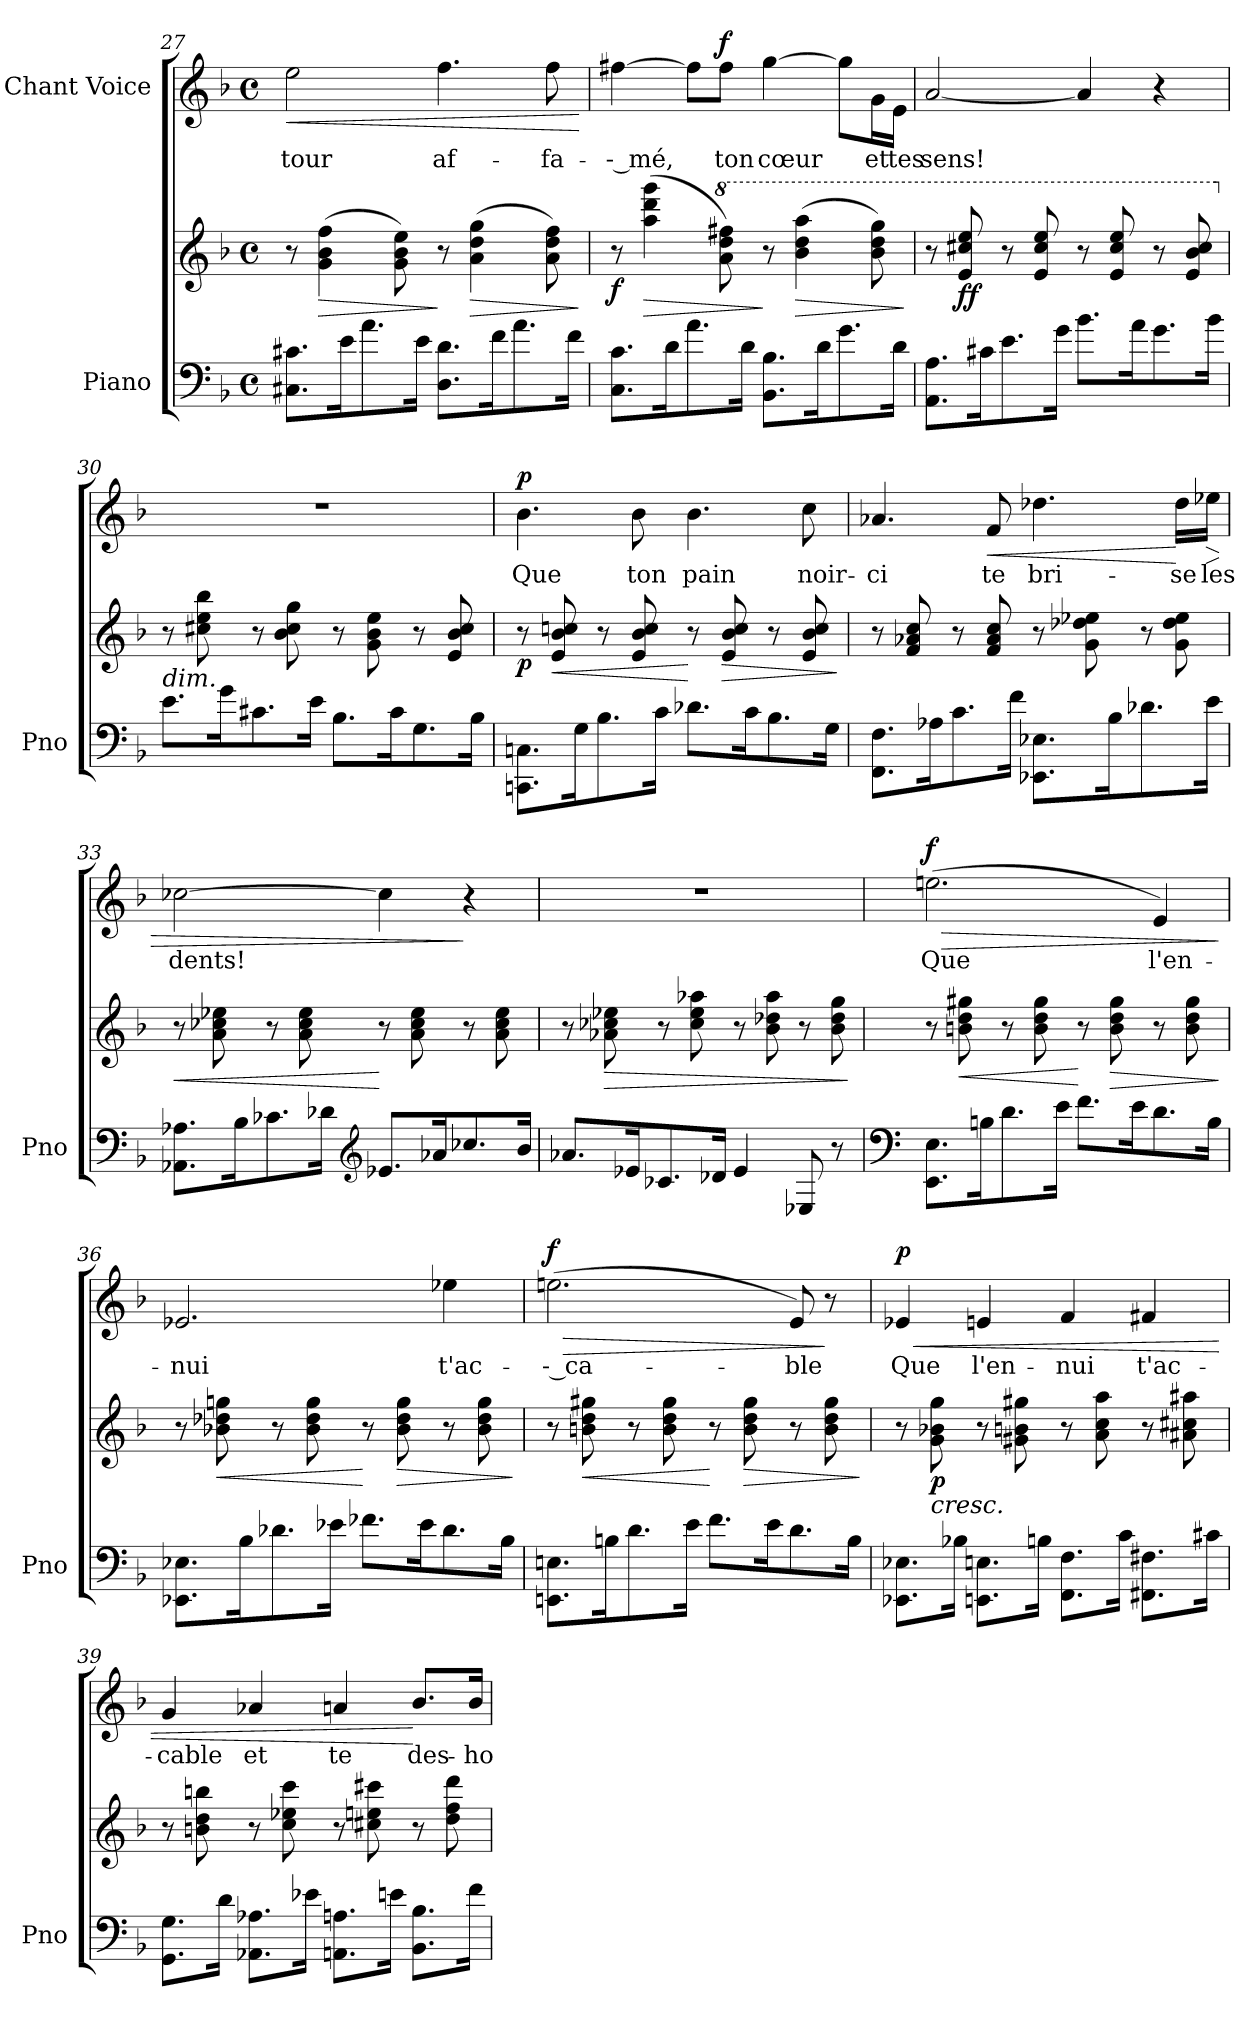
**kern	**kern	**dynam	**kern	**text	**dynam
*part2	*part2	*part2	*part1	*part1	*part1
*staff3	*staff2	*staff2/3	*staff1	*staff1	*staff1
*I"Piano	*	*	*I"Chant Voice	*	*
*I'Pno	*	*	*	*	*
*clefF4	*clefG2	*	*clefG2	*	*
*k[b-]	*k[b-]	*	*k[b-]	*	*
*M4/4	*M4/4	*	*M4/4	*	*
*met(c)	*met(c)	*	*met(c)	*	*
=27	=27	=27	=27	=27	=27
!	!	!	!	!	!LO:HP:b
8.C#X\ 8.c#X\L	8r	.	2ee\	-tour	<
!	!	!LO:HP:b	!	!	!
.	(4g\ 4b-\ 4ff\	>	.	.	.
16e\K	.	.	.	.	.
8.a\	.	.	.	.	.
.	8g\ 8b-\ 8ee\)	.	.	.	.
16e\Jk	.	.	.	.	.
8.D\ 8.d\L	8r	]	4.ff\	af-	.
!	!	!LO:HP:b	!	!	!
.	(4a\ 4dd\ 4gg\	>	.	.	.
16f\K	.	.	.	.	.
8.a\	.	.	.	.	.
.	8a\ 8dd\ 8ff\)	.	8ff\	-fa-	.
16f\Jk	.	.	.	.	.
.	.	]	.	.	[
=28	=28	=28	=28	=28	=28
!	!	!LO:DY:b	!	!	!
8.C\ 8.c\L	8r	f	[4ff#X\	-- mé,	.
!	!	!LO:HP:b	!	!	!
.	(4aa\ 4ddd\ 4ggg\	>	.	.	.
16d\K	.	.	.	.	.
8.a\	.	.	8ff#\L]	.	.
*	*8va	*	*	*	*
!	!	!	!	!	!LO:DY:a
.	8aa\ 8ddd\ 8fff#X\)	.	8ff#\J	ton	f
16d\Jk	.	.	.	.	.
8.BB-\ 8.B-\L	8r	]	[4gg\	cœur	.
!	!	!LO:HP:b	!	!	!
.	(4bb-\ 4ddd\ 4aaa\	>	.	.	.
16d\K	.	.	.	.	.
8.g\	.	.	8gg\L]	.	.
.	8bb-\ 8ddd\ 8ggg\)	.	16g\L	et	.
16d\Jk	.	.	16e\JJ	tes	.
.	.	]	.	.	.
=29	=29	=29	=29	=29	=29
8.AA\ 8.A\L	8r	.	[2a/	sens!	.
!	!	!LO:DY:b	!	!	!
.	8ee/ 8ccc#X/ 8eee/	ff	.	.	.
16c#X\K	.	.	.	.	.
8.e\	8r	.	.	.	.
.	8ee/ 8ccc#/ 8eee/	.	.	.	.
16g\Jk	.	.	.	.	.
8.b-\L	8r	.	4a/]	.	.
.	8ee/ 8ccc#/ 8eee/	.	.	.	.
16a\K	.	.	.	.	.
8.g\	8r	.	4r	.	.
.	8ee/ 8bb-/ 8ccc#/	.	.	.	.
16b-\Jk	.	.	.	.	.
=30	=30	=30	=30	=30	=30
*	*X8va	*	*	*	*
!LO:TX:a:i:t=dim.	!	!	!	!	!
8.e\L	8r	.	1r	.	.
.	8cc#X\ 8ee\ 8bb-\	.	.	.	.
16g\K	.	.	.	.	.
8.c#X\	8r	.	.	.	.
.	8b-\ 8cc#\ 8gg\	.	.	.	.
16e\Jk	.	.	.	.	.
8.B-\L	8r	.	.	.	.
.	8g\ 8b-\ 8ee\	.	.	.	.
16c#\K	.	.	.	.	.
8.G\	8r	.	.	.	.
.	8e/ 8b-/ 8cc#/	.	.	.	.
16B-\Jk	.	.	.	.	.
=31	=31	=31	=31	=31	=31
!	!	!LO:DY:b	!	!	!LO:DY:a
8.CCn\ 8.Cn\L	8r	p	4.b-\	Que	p
!	!	!LO:HP:b	!	!	!
.	8e/ 8b-/ 8ccn/	<	.	.	.
16G\K	.	.	.	.	.
8.B-\	8r	.	.	.	.
.	8e/ 8b-/ 8cc/	.	8b-\	ton	.
16c\Jk	.	.	.	.	.
8.d-X\L	8r	[	4.b-\	pain	.
!	!	!LO:HP:b	!	!	!
.	8e/ 8b-/ 8cc/	>	.	.	.
16c\K	.	.	.	.	.
8.B-\	8r	.	.	.	.
.	8e/ 8b-/ 8cc/	.	8cc\	noir-	.
16G\Jk	.	.	.	.	.
.	.	]	.	.	.
=32	=32	=32	=32	=32	=32
8.FF\ 8.F\L	8r	.	4.a-X/	-ci	.
.	8f/ 8a-X/ 8cc/	.	.	.	.
16A-X\K	.	.	.	.	.
8.c\	8r	.	.	.	.
!	!	!	!	!	!LO:HP:b
.	8f/ 8a-/ 8cc/	.	8f/	te	<
16f\Jk	.	.	.	.	.
8.EE-X\ 8.E-X\L	8r	.	4.dd-X\	bri-	.
.	8g\ 8dd-X\ 8ee-X\	.	.	.	.
16B-\K	.	.	.	.	.
8.d-X\	8r	.	.	.	.
.	8g\ 8dd-\ 8ee-\	.	16dd-\LL	-se	[
!	!	!	!	!	!LO:HP:b
16e\Jk	.	.	16ee-X\JJ	les	>
=33	=33	=33	=33	=33	=33
!	!	!LO:HP:b	!	!	!
8.AA-X\ 8.A-X\L	8r	<	[2cc-X\	dents!	.
.	8a\ 8cc-X\ 8ee-X\	.	.	.	.
16B-\K	.	.	.	.	.
8.c-X\	8r	.	.	.	.
.	8a\ 8cc-\ 8ee-\	.	.	.	.
16d-X\Jk	.	.	.	.	.
*clefG2	*	*	*	*	*
8.e-X/L	8r	[	4cc-\]	.	.
.	8a\ 8cc-\ 8ee-\	.	.	.	.
16a-X/K	.	.	.	.	.
8.cc-X/	8r	.	4r	.	]
.	8a\ 8cc-\ 8ee-\	.	.	.	.
16b-/Jk	.	.	.	.	.
=34	=34	=34	=34	=34	=34
8.a-X/L	8r	.	1r	.	.
!	!	!LO:HP:b	!	!	!
.	8a-X\ 8cc-X\ 8ee-X\	>	.	.	.
16e-X/K	.	.	.	.	.
8.c-X/	8r	.	.	.	.
.	8cc-\ 8ee-\ 8aa-X\	.	.	.	.
16d-X/Jk	.	.	.	.	.
4e-/	8r	.	.	.	.
.	8b-\ 8dd-X\ 8aa-\	.	.	.	.
8E-X/	8r	.	.	.	.
8r	8b-\ 8dd-\ 8gg\	.	.	.	.
.	.	]	.	.	.
=35	=35	=35	=35	=35	=35
*clefF4	*	*	*	*	*
!	!	!	!	!	!LO:HP:b
!	!	!	!	!	!LO:DY:n=1:a
8.EE\ 8.E\L	8r	.	(2.een\	Que	> f
!	!	!LO:HP:b	!	!	!
.	8bn\ 8dd\ 8gg#X\	<	.	.	.
16Bn\K	.	.	.	.	.
8.d\	8r	.	.	.	.
.	8b\ 8dd\ 8gg#\	.	.	.	.
16e\Jk	.	.	.	.	.
8.f\L	8r	[	.	.	.
!	!	!LO:HP:b	!	!	!
.	8b\ 8dd\ 8gg#\	>	.	.	.
16e\K	.	.	.	.	.
8.d\	8r	.	4e/)	l'en-	.
.	8b\ 8dd\ 8gg#\	.	.	.	.
16B\Jk	.	.	.	.	.
.	.	]	.	.	]
=36	=36	=36	=36	=36	=36
8.EE-X\ 8.E-X\L	8r	.	2.e-X/	-nui	.
!	!	!LO:HP:b	!	!	!
.	8b-X\ 8dd-X\ 8ggn\	<	.	.	.
16B-\K	.	.	.	.	.
8.d-X\	8r	.	.	.	.
.	8b-\ 8dd-\ 8gg\	.	.	.	.
16e-X\Jk	.	.	.	.	.
8.f-X\L	8r	[	.	.	.
!	!	!LO:HP:b	!	!	!
.	8b-\ 8dd-\ 8gg\	>	.	.	.
16e-\K	.	.	.	.	.
8.d-\	8r	.	4ee-X\	t'ac-	.
.	8b-\ 8dd-\ 8gg\	.	.	.	.
16B-\Jk	.	.	.	.	.
.	.	]	.	.	.
=37	=37	=37	=37	=37	=37
!	!	!	!	!	!LO:HP:b
!	!	!	!	!	!LO:DY:n=1:a
8.EEn\ 8.En\L	8r	.	(2.een\	-- ca-	> f
!	!	!LO:HP:b	!	!	!
.	8bn\ 8dd\ 8gg#X\	<	.	.	.
16Bn\K	.	.	.	.	.
8.d\	8r	.	.	.	.
.	8b\ 8dd\ 8gg#\	.	.	.	.
16e\Jk	.	.	.	.	.
8.f\L	8r	[	.	.	.
!	!	!LO:HP:b	!	!	!
.	8b\ 8dd\ 8gg#\	>	.	.	.
16e\K	.	.	.	.	.
8.d\	8r	.	8e/)	-ble	.
.	8b\ 8dd\ 8gg#\	.	8r	.	]
16B\Jk	.	.	.	.	.
.	.	]	.	.	.
=38	=38	=38	=38	=38	=38
!	!	!	!	!	!LO:HP:b
!	!	!	!	!	!LO:DY:n=1:a
8.EE-X\ 8.E-X\L	8r	.	4e-X/	Que	< p
!	!LO:TX:b:i:t=cresc.	!	!	!	!
!	!	!LO:DY:b	!	!	!
.	8g\ 8b-X\ 8gg\	p	.	.	.
16B-X\Jk	.	.	.	.	.
8.EEn\ 8.En\L	8r	.	4en/	l'en-	.
.	8g#X\ 8bn\ 8gg#X\	.	.	.	.
16Bn\Jk	.	.	.	.	.
8.FF\ 8.F\L	8r	.	4f/	-nui	.
.	8a\ 8cc\ 8aa\	.	.	.	.
16c\Jk	.	.	.	.	.
8.FF#X\ 8.F#X\L	8r	.	4f#X/	t'ac-	.
.	8a#X\ 8cc#X\ 8aa#X\	.	.	.	.
16c#X\Jk	.	.	.	.	.
=39	=39	=39	=39	=39	=39
8.GG\ 8.G\L	8r	.	4g/	-cable	.
.	8bn\ 8dd\ 8bbn\	.	.	.	.
16d\Jk	.	.	.	.	.
8.AA-X\ 8.A-X\L	8r	.	4a-X/	et	.
.	8cc\ 8ee-X\ 8ccc\	.	.	.	.
16e-X\Jk	.	.	.	.	.
8.AAn\ 8.An\L	8r	.	4an/	te	.
.	8cc#X\ 8een\ 8ccc#X\	.	.	.	.
16en\Jk	.	.	.	.	.
8.BB-\ 8.B-\L	8r	.	8.b-/L	des-	[
.	8dd\ 8ff\ 8ddd\	.	.	.	.
16f\Jk	.	.	16b-/Jk	-ho-	.
=	=	=	=	=	=
*-	*-	*-	*-	*-	*-
